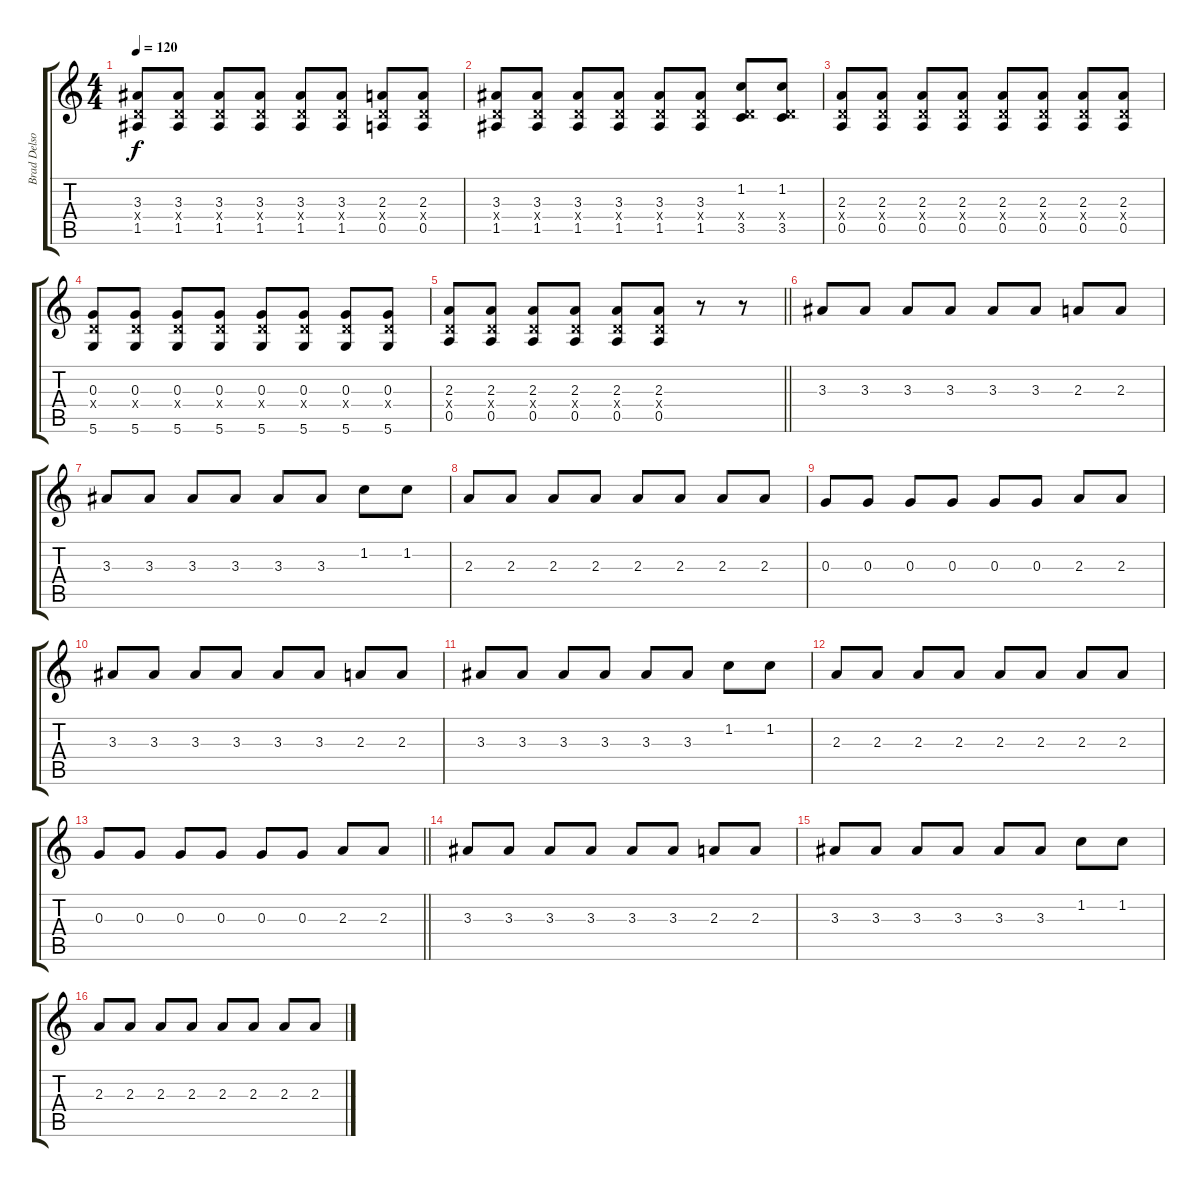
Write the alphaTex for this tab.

\track ("Brad Delson [Gtr.2]" "Brad Delso") {instrument distortionguitar}
\staff {score tabs}
\tuning (E4 B3 G3 D3 A2 D2) {hide}
\ts (4 4)
\tempo 120
\clef g2
\ks c
(3.3 0.4{x} 1.5).8{dy f} (3.3 0.4{x} 1.5).8 (3.3 0.4{x} 1.5).8 (3.3 0.4{x} 1.5).8 (3.3 0.4{x} 1.5).8 (3.3 0.4{x} 1.5).8 (2.3 0.4{x} 0.5).8 (2.3 0.4{x} 0.5).8 |
(3.3 0.4{x} 1.5).8 (3.3 0.4{x} 1.5).8 (3.3 0.4{x} 1.5).8 (3.3 0.4{x} 1.5).8 (3.3 0.4{x} 1.5).8 (3.3 0.4{x} 1.5).8 (1.2 0.4{x} 3.5).8 (1.2 0.4{x} 3.5).8 |
(2.3 0.4{x} 0.5).8 (2.3 0.4{x} 0.5).8 (2.3 0.4{x} 0.5).8 (2.3 0.4{x} 0.5).8 (2.3 0.4{x} 0.5).8 (2.3 0.4{x} 0.5).8 (2.3 0.4{x} 0.5).8 (2.3 0.4{x} 0.5).8 |
(0.3 0.4{x} 5.6).8 (0.3 0.4{x} 5.6).8 (0.3 0.4{x} 5.6).8 (0.3 0.4{x} 5.6).8 (0.3 0.4{x} 5.6).8 (0.3 0.4{x} 5.6).8 (0.3 0.4{x} 5.6).8 (0.3 0.4{x} 5.6).8 |
\barLineRight lightlight
(2.3 0.4{x} 0.5).8 (2.3 0.4{x} 0.5).8 (2.3 0.4{x} 0.5).8 (2.3 0.4{x} 0.5).8 (2.3 0.4{x} 0.5).8 (2.3 0.4{x} 0.5).8 r.8 r.8 |
3.3.8{volume 14} 3.3.8 3.3.8 3.3.8 3.3.8 3.3.8 2.3.8 2.3.8 |
3.3.8 3.3.8 3.3.8 3.3.8 3.3.8 3.3.8 1.2.8 1.2.8 |
2.3.8 2.3.8 2.3.8 2.3.8 2.3.8 2.3.8 2.3.8 2.3.8 |
0.3.8 0.3.8 0.3.8 0.3.8 0.3.8 0.3.8 2.3.8 2.3.8 |
3.3.8 3.3.8 3.3.8 3.3.8 3.3.8 3.3.8 2.3.8 2.3.8 |
3.3.8 3.3.8 3.3.8 3.3.8 3.3.8 3.3.8 1.2.8 1.2.8 |
2.3.8 2.3.8 2.3.8 2.3.8 2.3.8 2.3.8 2.3.8 2.3.8 |
\barLineRight lightlight
0.3.8 0.3.8 0.3.8 0.3.8 0.3.8 0.3.8 2.3.8 2.3.8 |
3.3.8 3.3.8 3.3.8 3.3.8 3.3.8 3.3.8 2.3.8 2.3.8 |
3.3.8 3.3.8 3.3.8 3.3.8 3.3.8 3.3.8 1.2.8 1.2.8 |
2.3.8 2.3.8 2.3.8 2.3.8 2.3.8 2.3.8 2.3.8 2.3.8
